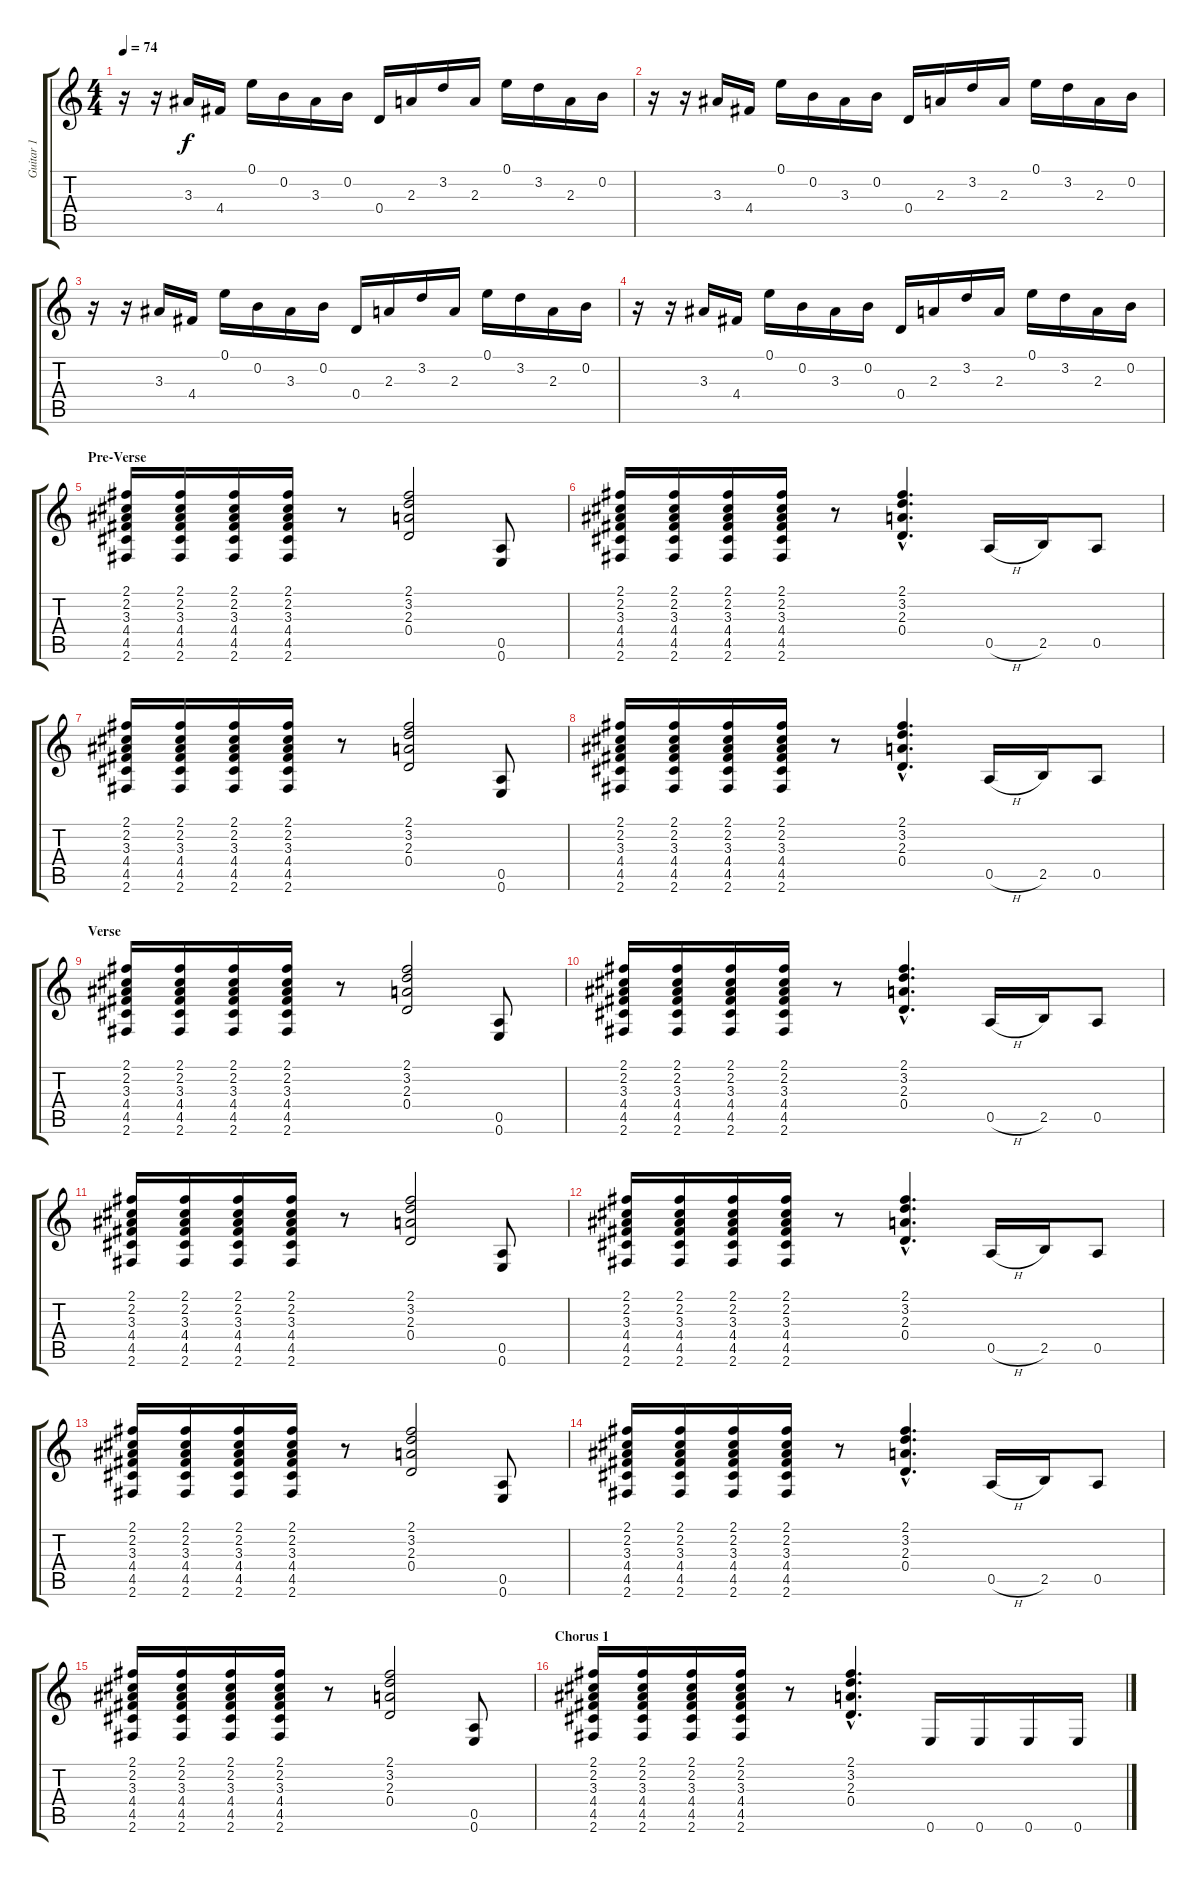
\track ("Guitar 1" "Guitar 1") {instrument electricguitarclean}
\staff {score tabs}
\tuning (E4 B3 G3 D3 A2 E2) {hide}
\ts (4 4)
\tempo 74
\clef g2
\ks c
r.16{dy f instrument electricguitarclean} r.16 3.3.16 4.4.16 0.1.16 0.2.16 3.3.16 0.2.16 0.4.16 2.3.16 3.2.16 2.3.16 0.1.16 3.2.16 2.3.16 0.2.16 |
r.16 r.16 3.3.16 4.4.16 0.1.16 0.2.16 3.3.16 0.2.16 0.4.16 2.3.16 3.2.16 2.3.16 0.1.16 3.2.16 2.3.16 0.2.16 |
r.16 r.16 3.3.16 4.4.16 0.1.16 0.2.16 3.3.16 0.2.16 0.4.16 2.3.16 3.2.16 2.3.16 0.1.16 3.2.16 2.3.16 0.2.16 |
r.16 r.16 3.3.16 4.4.16 0.1.16 0.2.16 3.3.16 0.2.16 0.4.16 2.3.16 3.2.16 2.3.16 0.1.16 3.2.16 2.3.16 0.2.16 |
\section ("" "Pre-Verse")
(2.1 2.2 3.3 4.4 4.5 2.6).16 (2.1 2.2 3.3 4.4 4.5 2.6).16 (2.1 2.2 3.3 4.4 4.5 2.6).16 (2.1 2.2 3.3 4.4 4.5 2.6).16 r.8 (2.1 3.2 2.3 0.4).2 (0.5 0.6).8 |
(2.1 2.2 3.3 4.4 4.5 2.6).16 (2.1 2.2 3.3 4.4 4.5 2.6).16 (2.1 2.2 3.3 4.4 4.5 2.6).16 (2.1 2.2 3.3 4.4 4.5 2.6).16 r.8 (2.1{hac} 3.2{hac} 2.3{hac} 0.4{hac}).4{d} 0.5{h}.16 2.5.16 0.5.8 |
(2.1 2.2 3.3 4.4 4.5 2.6).16 (2.1 2.2 3.3 4.4 4.5 2.6).16 (2.1 2.2 3.3 4.4 4.5 2.6).16 (2.1 2.2 3.3 4.4 4.5 2.6).16 r.8 (2.1 3.2 2.3 0.4).2 (0.5 0.6).8 |
(2.1 2.2 3.3 4.4 4.5 2.6).16 (2.1 2.2 3.3 4.4 4.5 2.6).16 (2.1 2.2 3.3 4.4 4.5 2.6).16 (2.1 2.2 3.3 4.4 4.5 2.6).16 r.8 (2.1{hac} 3.2{hac} 2.3{hac} 0.4{hac}).4{d} 0.5{h}.16 2.5.16 0.5.8 |
\section ("" "Verse")
(2.1 2.2 3.3 4.4 4.5 2.6).16 (2.1 2.2 3.3 4.4 4.5 2.6).16 (2.1 2.2 3.3 4.4 4.5 2.6).16 (2.1 2.2 3.3 4.4 4.5 2.6).16 r.8 (2.1 3.2 2.3 0.4).2 (0.5 0.6).8 |
(2.1 2.2 3.3 4.4 4.5 2.6).16 (2.1 2.2 3.3 4.4 4.5 2.6).16 (2.1 2.2 3.3 4.4 4.5 2.6).16 (2.1 2.2 3.3 4.4 4.5 2.6).16 r.8 (2.1{hac} 3.2{hac} 2.3{hac} 0.4{hac}).4{d} 0.5{h}.16 2.5.16 0.5.8 |
(2.1 2.2 3.3 4.4 4.5 2.6).16 (2.1 2.2 3.3 4.4 4.5 2.6).16 (2.1 2.2 3.3 4.4 4.5 2.6).16 (2.1 2.2 3.3 4.4 4.5 2.6).16 r.8 (2.1 3.2 2.3 0.4).2 (0.5 0.6).8 |
(2.1 2.2 3.3 4.4 4.5 2.6).16 (2.1 2.2 3.3 4.4 4.5 2.6).16 (2.1 2.2 3.3 4.4 4.5 2.6).16 (2.1 2.2 3.3 4.4 4.5 2.6).16 r.8 (2.1{hac} 3.2{hac} 2.3{hac} 0.4{hac}).4{d} 0.5{h}.16 2.5.16 0.5.8 |
(2.1 2.2 3.3 4.4 4.5 2.6).16 (2.1 2.2 3.3 4.4 4.5 2.6).16 (2.1 2.2 3.3 4.4 4.5 2.6).16 (2.1 2.2 3.3 4.4 4.5 2.6).16 r.8 (2.1 3.2 2.3 0.4).2 (0.5 0.6).8 |
(2.1 2.2 3.3 4.4 4.5 2.6).16 (2.1 2.2 3.3 4.4 4.5 2.6).16 (2.1 2.2 3.3 4.4 4.5 2.6).16 (2.1 2.2 3.3 4.4 4.5 2.6).16 r.8 (2.1{hac} 3.2{hac} 2.3{hac} 0.4{hac}).4{d} 0.5{h}.16 2.5.16 0.5.8 |
(2.1 2.2 3.3 4.4 4.5 2.6).16 (2.1 2.2 3.3 4.4 4.5 2.6).16 (2.1 2.2 3.3 4.4 4.5 2.6).16 (2.1 2.2 3.3 4.4 4.5 2.6).16 r.8 (2.1 3.2 2.3 0.4).2 (0.5 0.6).8 |
\section ("" "Chorus 1")
(2.1 2.2 3.3 4.4 4.5 2.6).16 (2.1 2.2 3.3 4.4 4.5 2.6).16 (2.1 2.2 3.3 4.4 4.5 2.6).16 (2.1 2.2 3.3 4.4 4.5 2.6).16 r.8 (2.1{hac} 3.2{hac} 2.3{hac} 0.4{hac}).4{d} 0.6.16{instrument overdrivenguitar} 0.6.16 0.6.16 0.6.16
